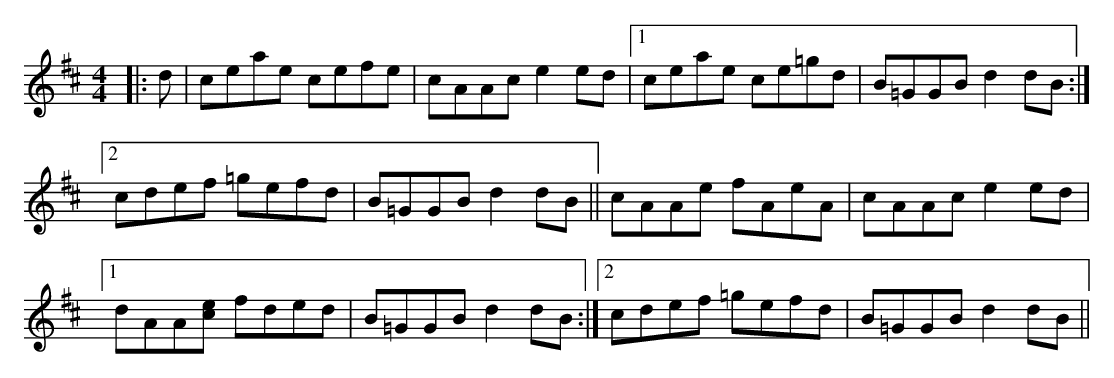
X:1
M:4/4
K:Amix
|:d|ceae cefe|cAAc e2 ed|1 ceae ce=gd|B=GGB d2 dB:|
[2 cdef =gefd|B=GGB d2 dB||cAAe fAeA|cAAc e2 ed|
[1dAA[ce] fded|B=GGB d2 dB:|2 cdef =gefd|B=GGB d2dB||
